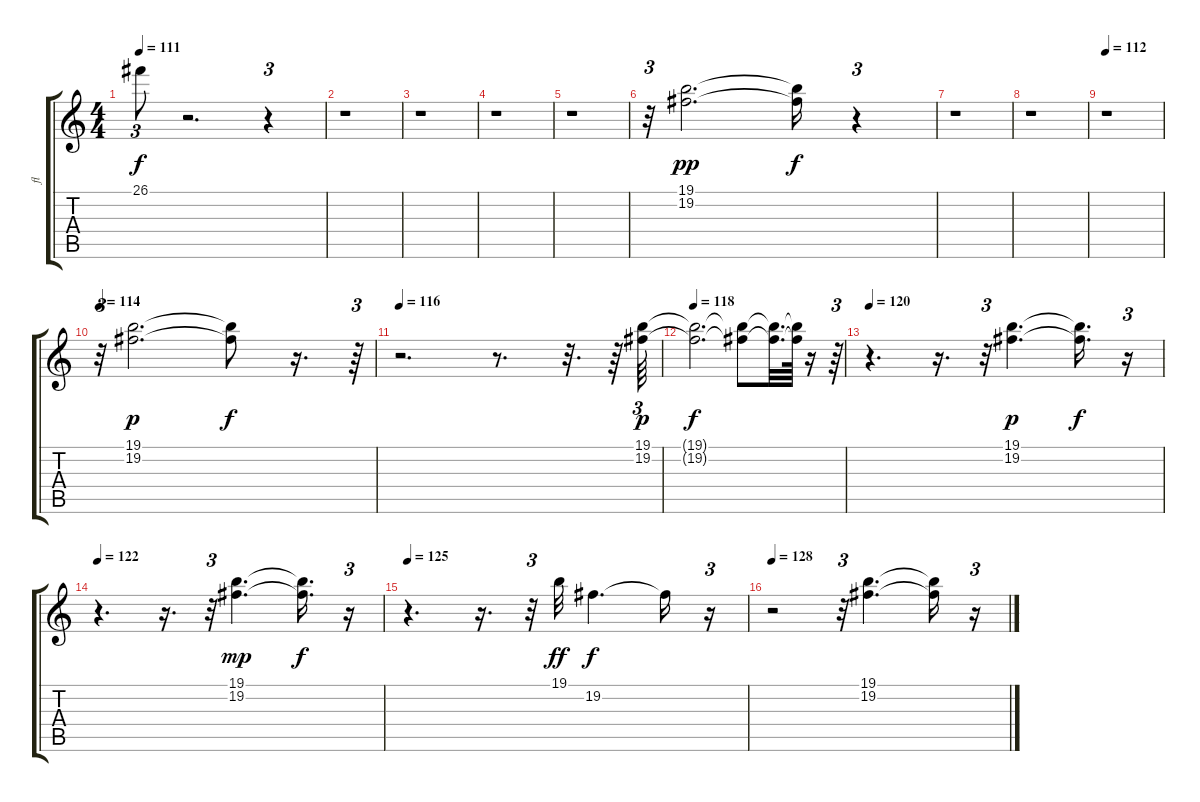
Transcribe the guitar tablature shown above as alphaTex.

\track ("fl" "fl") {instrument flute}
\staff {score tabs}
\tuning (E4 B3 G3 D3 A2 E2) {hide}
\ts (4 4)
\tempo 111
\clef g2
\ks c
26.1{t}.8{tu (3 2) dy f} r.2{d} r.4{tu (3 2)} |
r.1 |
r.1 |
r.1 |
r.1 |
r.32{tu (3 2)} (19.1 19.2).2{d dy pp} (19.1{t} 19.2{t}).16{dy f} r.4{tu (3 2)} |
r.1 |
r.1 |
\tempo 112
r.1 |
\tempo 114
r.32{tu (3 2)} (19.1 19.2).2{d dy p} (19.1{t} 19.2{t}).8{dy f} r.16{d} r.64{tu (3 2)} |
\tempo 116
r.2{d} r.8{d} r.32{d} r.64 (19.1 19.2).64{tu (3 2) dy p} |
\tempo 118
(19.1{t} 19.2{t}).2{d dy f} (19.1{t} 19.2{t}).8 (19.1{t} 19.2{t}).32{d} (19.1{t} 19.2{t}).64 r.16 r.64{tu (3 2)} |
\tempo 120
r.4{d} r.16{d} r.32{tu (3 2)} (19.1 19.2).4{d dy p} (19.1{t} 19.2{t}).16{d dy f} r.16{tu (3 2)} |
\tempo 122
r.4{d} r.16{d} r.32{tu (3 2)} (19.1 19.2).4{d dy mp} (19.1{t} 19.2{t}).16{d dy f} r.16{tu (3 2)} |
\tempo 125
r.4{d} r.16{d} r.32{tu (3 2)} 19.1.32{dy ff} 19.2.4{d dy f} 19.2{t}.16 r.16{tu (3 2)} |
\tempo 128
r.2 r.32{tu (3 2)} (19.1 19.2).4{d} (19.1{t} 19.2{t}).16 r.16{tu (3 2)}
